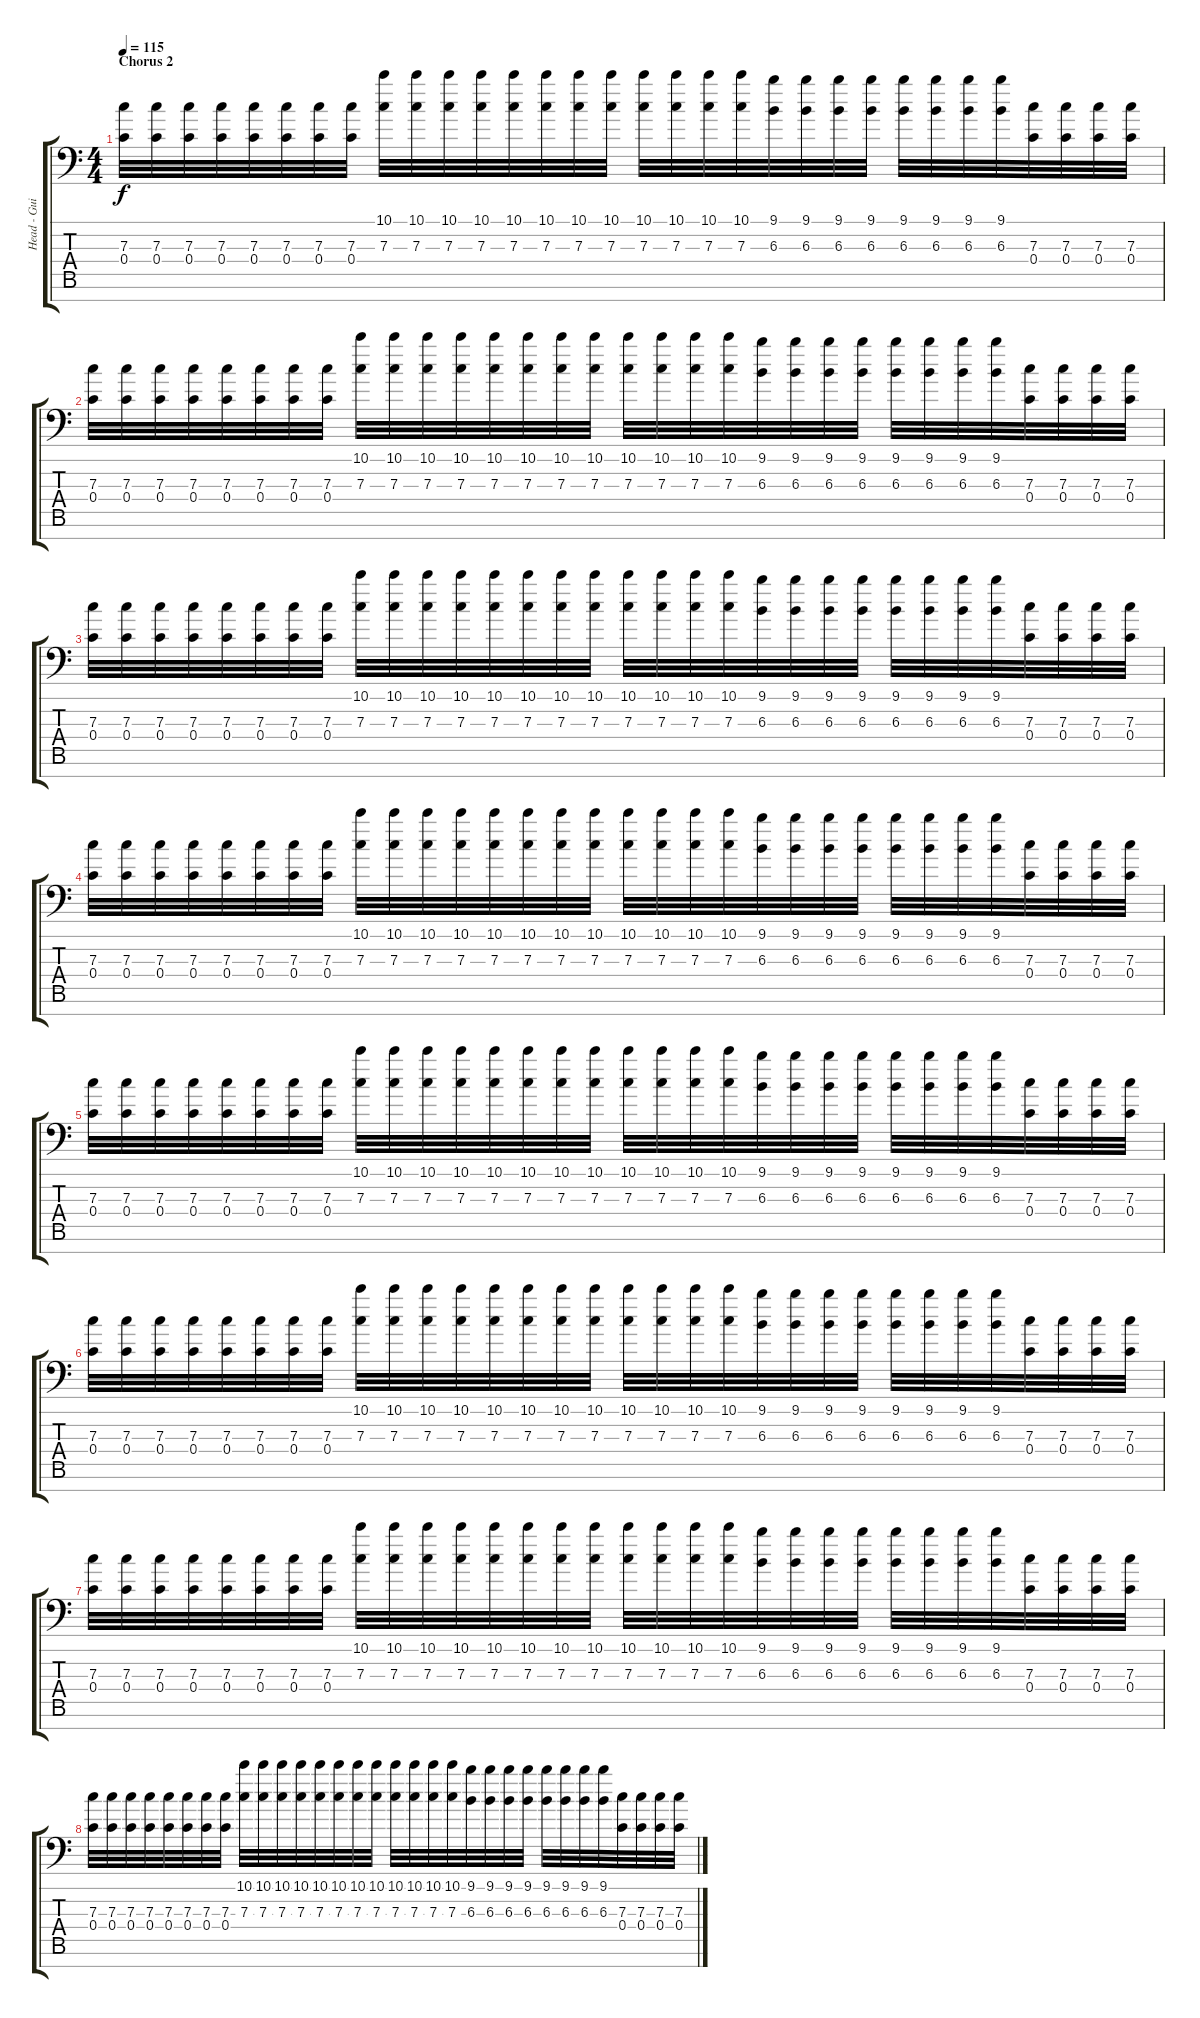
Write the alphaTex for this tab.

\track ("Head - Guitar" "Head - Gui") {instrument electricguitarclean}
\staff {score tabs}
\tuning (D4 A3 F3 C3 G2 D2 A1) {hide}
\ts (4 4)
\section ("" "Chorus 2")
\tempo 115
\clef f4
\ks c
(7.3 0.4).32{dy f volume 10 balance 8 instrument distortionguitar} (7.3 0.4).32 (7.3 0.4).32 (7.3 0.4).32 (7.3 0.4).32 (7.3 0.4).32 (7.3 0.4).32 (7.3 0.4).32 (10.1 7.3).32 (10.1 7.3).32 (10.1 7.3).32 (10.1 7.3).32 (10.1 7.3).32 (10.1 7.3).32 (10.1 7.3).32 (10.1 7.3).32 (10.1 7.3).32 (10.1 7.3).32 (10.1 7.3).32 (10.1 7.3).32 (9.1 6.3).32 (9.1 6.3).32 (9.1 6.3).32 (9.1 6.3).32 (9.1 6.3).32 (9.1 6.3).32 (9.1 6.3).32 (9.1 6.3).32 (7.3 0.4).32 (7.3 0.4).32 (7.3 0.4).32 (7.3 0.4).32 |
(7.3 0.4).32 (7.3 0.4).32 (7.3 0.4).32 (7.3 0.4).32 (7.3 0.4).32 (7.3 0.4).32 (7.3 0.4).32 (7.3 0.4).32 (10.1 7.3).32 (10.1 7.3).32 (10.1 7.3).32 (10.1 7.3).32 (10.1 7.3).32 (10.1 7.3).32 (10.1 7.3).32 (10.1 7.3).32 (10.1 7.3).32 (10.1 7.3).32 (10.1 7.3).32 (10.1 7.3).32 (9.1 6.3).32 (9.1 6.3).32 (9.1 6.3).32 (9.1 6.3).32 (9.1 6.3).32 (9.1 6.3).32 (9.1 6.3).32 (9.1 6.3).32 (7.3 0.4).32 (7.3 0.4).32 (7.3 0.4).32 (7.3 0.4).32 |
(7.3 0.4).32 (7.3 0.4).32 (7.3 0.4).32 (7.3 0.4).32 (7.3 0.4).32 (7.3 0.4).32 (7.3 0.4).32 (7.3 0.4).32 (10.1 7.3).32 (10.1 7.3).32 (10.1 7.3).32 (10.1 7.3).32 (10.1 7.3).32 (10.1 7.3).32 (10.1 7.3).32 (10.1 7.3).32 (10.1 7.3).32 (10.1 7.3).32 (10.1 7.3).32 (10.1 7.3).32 (9.1 6.3).32 (9.1 6.3).32 (9.1 6.3).32 (9.1 6.3).32 (9.1 6.3).32 (9.1 6.3).32 (9.1 6.3).32 (9.1 6.3).32 (7.3 0.4).32 (7.3 0.4).32 (7.3 0.4).32 (7.3 0.4).32 |
(7.3 0.4).32 (7.3 0.4).32 (7.3 0.4).32 (7.3 0.4).32 (7.3 0.4).32 (7.3 0.4).32 (7.3 0.4).32 (7.3 0.4).32 (10.1 7.3).32 (10.1 7.3).32 (10.1 7.3).32 (10.1 7.3).32 (10.1 7.3).32 (10.1 7.3).32 (10.1 7.3).32 (10.1 7.3).32 (10.1 7.3).32 (10.1 7.3).32 (10.1 7.3).32 (10.1 7.3).32 (9.1 6.3).32 (9.1 6.3).32 (9.1 6.3).32 (9.1 6.3).32 (9.1 6.3).32 (9.1 6.3).32 (9.1 6.3).32 (9.1 6.3).32 (7.3 0.4).32 (7.3 0.4).32 (7.3 0.4).32 (7.3 0.4).32 |
(7.3 0.4).32 (7.3 0.4).32 (7.3 0.4).32 (7.3 0.4).32 (7.3 0.4).32 (7.3 0.4).32 (7.3 0.4).32 (7.3 0.4).32 (10.1 7.3).32 (10.1 7.3).32 (10.1 7.3).32 (10.1 7.3).32 (10.1 7.3).32 (10.1 7.3).32 (10.1 7.3).32 (10.1 7.3).32 (10.1 7.3).32 (10.1 7.3).32 (10.1 7.3).32 (10.1 7.3).32 (9.1 6.3).32 (9.1 6.3).32 (9.1 6.3).32 (9.1 6.3).32 (9.1 6.3).32 (9.1 6.3).32 (9.1 6.3).32 (9.1 6.3).32 (7.3 0.4).32 (7.3 0.4).32 (7.3 0.4).32 (7.3 0.4).32 |
(7.3 0.4).32 (7.3 0.4).32 (7.3 0.4).32 (7.3 0.4).32 (7.3 0.4).32 (7.3 0.4).32 (7.3 0.4).32 (7.3 0.4).32 (10.1 7.3).32 (10.1 7.3).32 (10.1 7.3).32 (10.1 7.3).32 (10.1 7.3).32 (10.1 7.3).32 (10.1 7.3).32 (10.1 7.3).32 (10.1 7.3).32 (10.1 7.3).32 (10.1 7.3).32 (10.1 7.3).32 (9.1 6.3).32 (9.1 6.3).32 (9.1 6.3).32 (9.1 6.3).32 (9.1 6.3).32 (9.1 6.3).32 (9.1 6.3).32 (9.1 6.3).32 (7.3 0.4).32 (7.3 0.4).32 (7.3 0.4).32 (7.3 0.4).32 |
(7.3 0.4).32 (7.3 0.4).32 (7.3 0.4).32 (7.3 0.4).32 (7.3 0.4).32 (7.3 0.4).32 (7.3 0.4).32 (7.3 0.4).32 (10.1 7.3).32 (10.1 7.3).32 (10.1 7.3).32 (10.1 7.3).32 (10.1 7.3).32 (10.1 7.3).32 (10.1 7.3).32 (10.1 7.3).32 (10.1 7.3).32 (10.1 7.3).32 (10.1 7.3).32 (10.1 7.3).32 (9.1 6.3).32 (9.1 6.3).32 (9.1 6.3).32 (9.1 6.3).32 (9.1 6.3).32 (9.1 6.3).32 (9.1 6.3).32 (9.1 6.3).32 (7.3 0.4).32 (7.3 0.4).32 (7.3 0.4).32 (7.3 0.4).32 |
(7.3 0.4).32 (7.3 0.4).32 (7.3 0.4).32 (7.3 0.4).32 (7.3 0.4).32 (7.3 0.4).32 (7.3 0.4).32 (7.3 0.4).32 (10.1 7.3).32 (10.1 7.3).32 (10.1 7.3).32 (10.1 7.3).32 (10.1 7.3).32 (10.1 7.3).32 (10.1 7.3).32 (10.1 7.3).32 (10.1 7.3).32 (10.1 7.3).32 (10.1 7.3).32 (10.1 7.3).32 (9.1 6.3).32 (9.1 6.3).32 (9.1 6.3).32 (9.1 6.3).32 (9.1 6.3).32 (9.1 6.3).32 (9.1 6.3).32 (9.1 6.3).32 (7.3 0.4).32 (7.3 0.4).32 (7.3 0.4).32 (7.3 0.4).32
